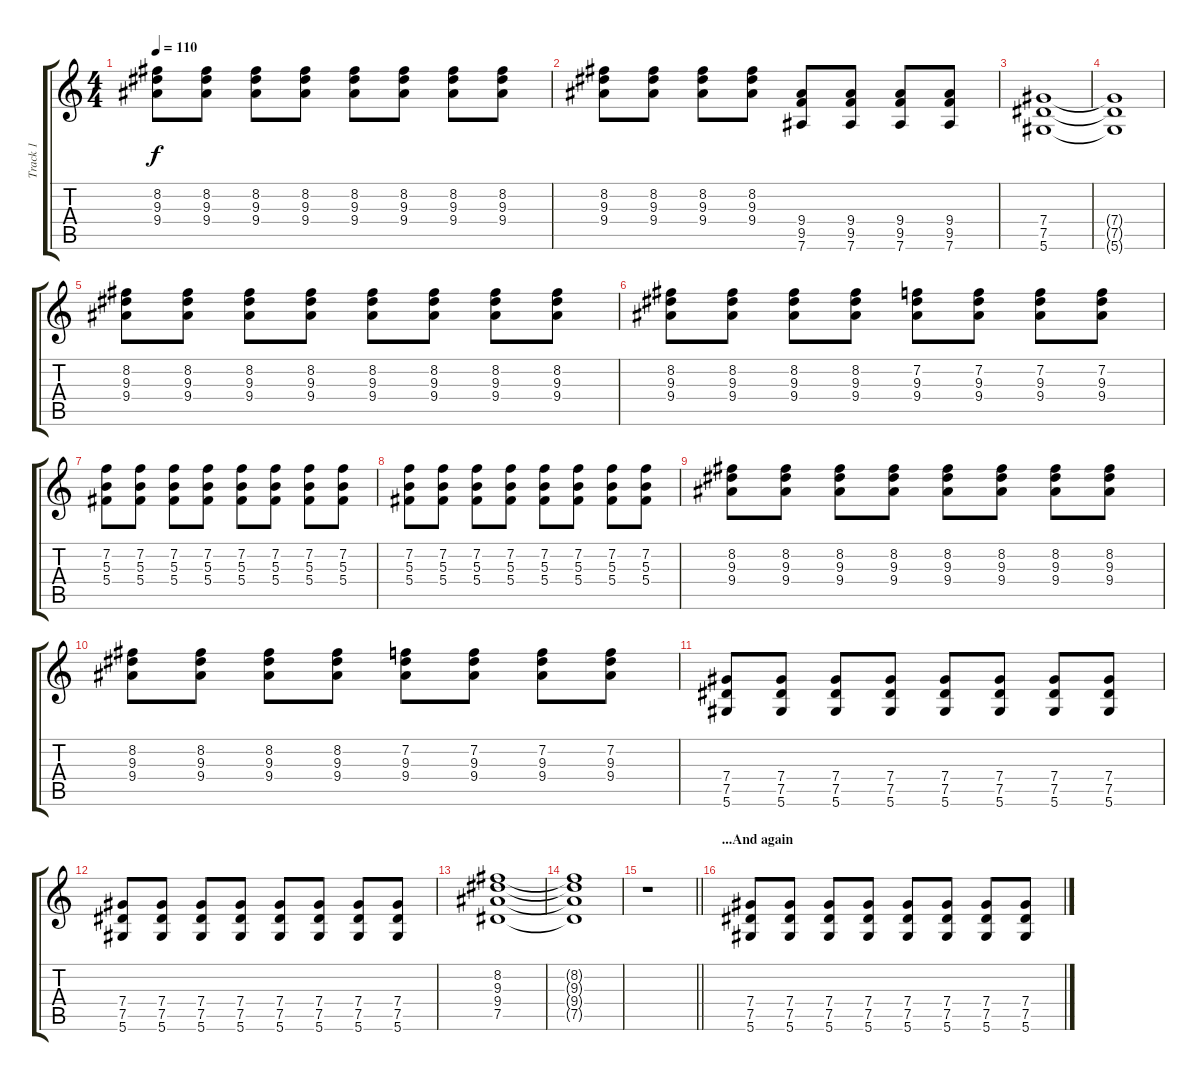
\track ("Track 1" "Track 1") {instrument distortionguitar}
\staff {score tabs}
\tuning (Eb4 Bb3 Gb3 Db3 Ab2 Eb2) {hide}
\ts (4 4)
\tempo 110
\clef g2
\ks c
(8.2 9.3 9.4).8{dy f} (8.2 9.3 9.4).8 (8.2 9.3 9.4).8 (8.2 9.3 9.4).8 (8.2 9.3 9.4).8 (8.2 9.3 9.4).8 (8.2 9.3 9.4).8 (8.2 9.3 9.4).8 |
(8.2 9.3 9.4).8 (8.2 9.3 9.4).8 (8.2 9.3 9.4).8 (8.2 9.3 9.4).8 (9.4 9.5 7.6).8 (9.4 9.5 7.6).8 (9.4 9.5 7.6).8 (9.4 9.5 7.6).8 |
(7.4 7.5 5.6).1 |
(7.4{t} 7.5{t} 5.6{t}).1 |
(8.2 9.3 9.4).8 (8.2 9.3 9.4).8 (8.2 9.3 9.4).8 (8.2 9.3 9.4).8 (8.2 9.3 9.4).8 (8.2 9.3 9.4).8 (8.2 9.3 9.4).8 (8.2 9.3 9.4).8 |
(8.2 9.3 9.4).8 (8.2 9.3 9.4).8 (8.2 9.3 9.4).8 (8.2 9.3 9.4).8 (7.2 9.3 9.4).8 (7.2 9.3 9.4).8 (7.2 9.3 9.4).8 (7.2 9.3 9.4).8 |
(7.2 5.3 5.4).8 (7.2 5.3 5.4).8 (7.2 5.3 5.4).8 (7.2 5.3 5.4).8 (7.2 5.3 5.4).8 (7.2 5.3 5.4).8 (7.2 5.3 5.4).8 (7.2 5.3 5.4).8 |
(7.2 5.3 5.4).8 (7.2 5.3 5.4).8 (7.2 5.3 5.4).8 (7.2 5.3 5.4).8 (7.2 5.3 5.4).8 (7.2 5.3 5.4).8 (7.2 5.3 5.4).8 (7.2 5.3 5.4).8 |
(8.2 9.3 9.4).8 (8.2 9.3 9.4).8 (8.2 9.3 9.4).8 (8.2 9.3 9.4).8 (8.2 9.3 9.4).8 (8.2 9.3 9.4).8 (8.2 9.3 9.4).8 (8.2 9.3 9.4).8 |
(8.2 9.3 9.4).8 (8.2 9.3 9.4).8 (8.2 9.3 9.4).8 (8.2 9.3 9.4).8 (7.2 9.3 9.4).8 (7.2 9.3 9.4).8 (7.2 9.3 9.4).8 (7.2 9.3 9.4).8 |
(7.4 7.5 5.6).8 (7.4 7.5 5.6).8 (7.4 7.5 5.6).8 (7.4 7.5 5.6).8 (7.4 7.5 5.6).8 (7.4 7.5 5.6).8 (7.4 7.5 5.6).8 (7.4 7.5 5.6).8 |
(7.4 7.5 5.6).8 (7.4 7.5 5.6).8 (7.4 7.5 5.6).8 (7.4 7.5 5.6).8 (7.4 7.5 5.6).8 (7.4 7.5 5.6).8 (7.4 7.5 5.6).8 (7.4 7.5 5.6).8 |
(8.2 9.3 9.4 7.5).1 |
(8.2{t} 9.3{t} 9.4{t} 7.5{t}).1 |
\barLineRight lightlight
r.1 |
\section ("" "...And again")
(7.4 7.5 5.6).8 (7.4 7.5 5.6).8 (7.4 7.5 5.6).8 (7.4 7.5 5.6).8 (7.4 7.5 5.6).8 (7.4 7.5 5.6).8 (7.4 7.5 5.6).8 (7.4 7.5 5.6).8
